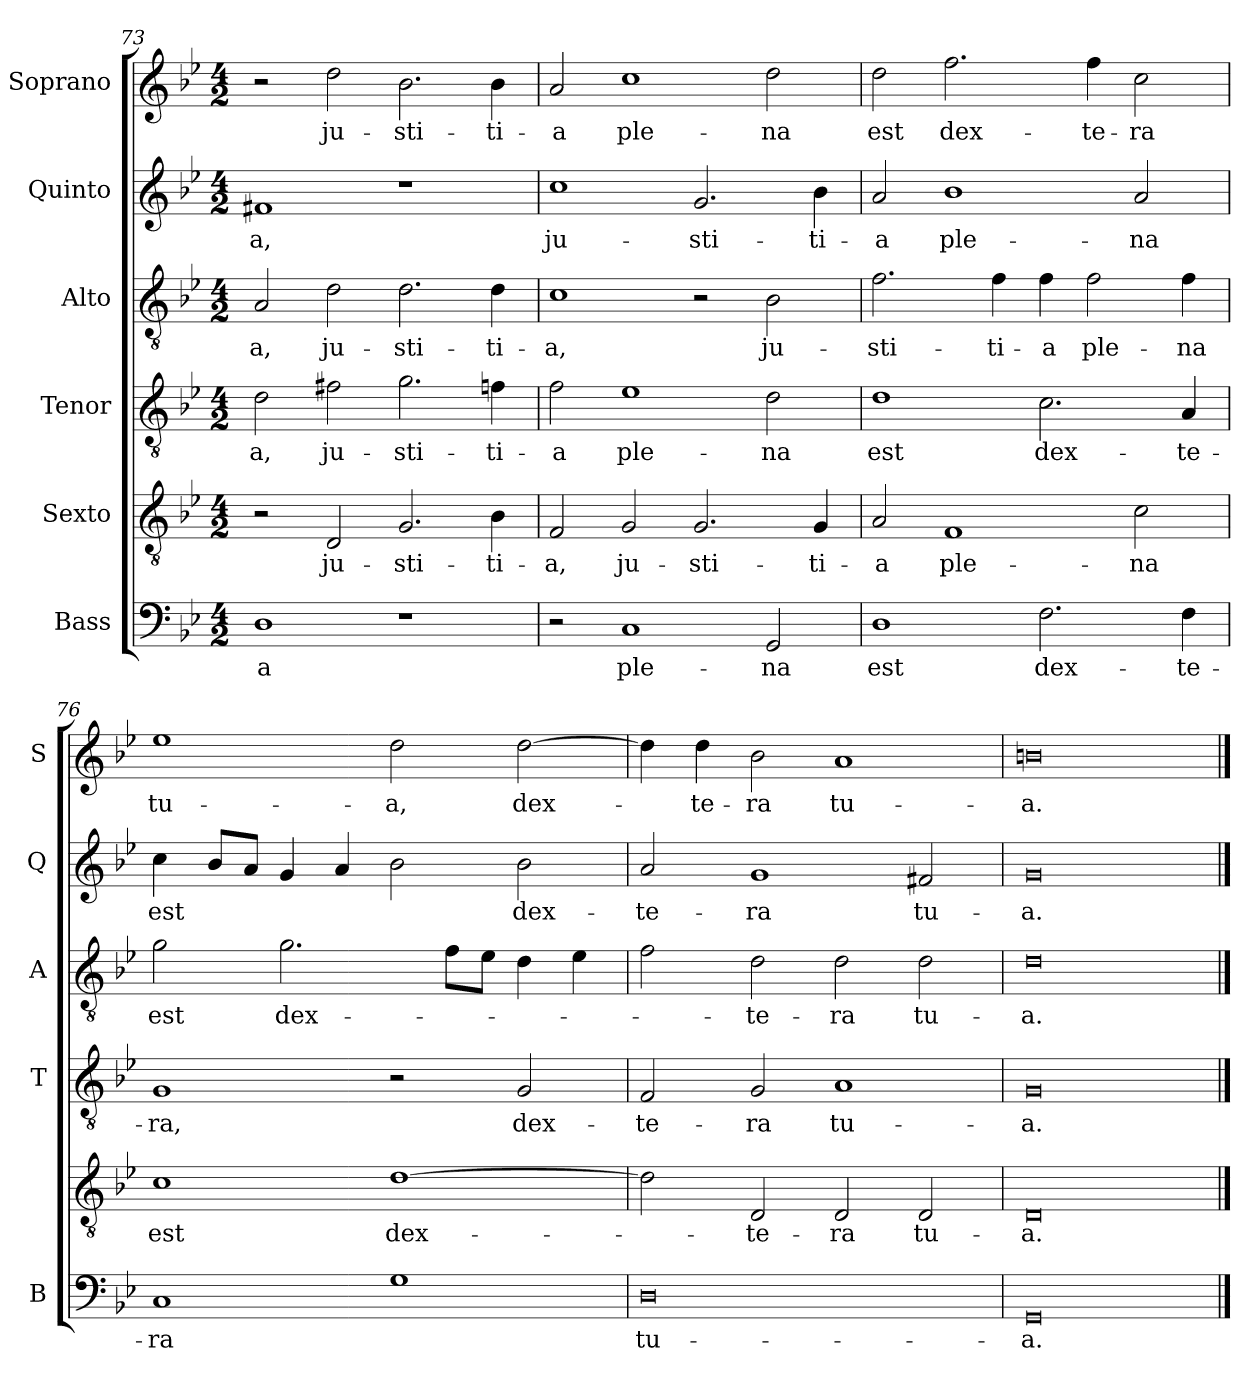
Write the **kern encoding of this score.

**kern	**text	**kern	**text	**kern	**text	**kern	**text	**kern	**text	**kern	**text
*part6	*part6	*part5	*part5	*part4	*part4	*part3	*part3	*part2	*part2	*part1	*part1
*staff6	*staff6	*staff5	*staff5	*staff4	*staff4	*staff3	*staff3	*staff2	*staff2	*staff1	*staff1
*I"Bass	*	*I"Sexto	*	*I"Tenor	*	*I"Alto	*	*I"Quinto	*	*I"Soprano	*
*I'B	*	*	*	*I'T	*	*I'A	*	*I'Q	*	*I'S	*
!!LO:PB:g=z
*clefF4	*	*clefGv2	*	*clefGv2	*	*clefGv2	*	*clefG2	*	*clefG2	*
*k[b-e-]	*	*k[b-e-]	*	*k[b-e-]	*	*k[b-e-]	*	*k[b-e-]	*	*k[b-e-]	*
*B-:	*	*B-:	*	*B-:	*	*B-:	*	*B-:	*	*B-:	*
*M4/2	*	*M4/2	*	*M4/2	*	*M4/2	*	*M4/2	*	*M4/2	*
=73	=73	=73	=73	=73	=73	=73	=73	=73	=73	=73	=73
!	!LO:LY:b	!	!	!	!LO:LY:b	!	!LO:LY:b	!	!LO:LY:b	!	!
1D	-a	2r	.	2d\	-a,	2A/	-a,	1f#X	-a,	2r	.
!	!	!	!LO:LY:b	!	!LO:LY:b	!	!LO:LY:b	!	!	!	!LO:LY:b
.	.	2D/	ju-	2f#X\	ju-	2d\	ju-	.	.	2dd\	ju-
!	!	!	!LO:LY:b	!	!LO:LY:b	!	!LO:LY:b	!	!	!	!LO:LY:b
1r	.	2.G/	-sti-	2.g\	-sti-	2.d\	-sti-	1r	.	2.b-\	-sti-
!	!	!	!LO:LY:b	!	!LO:LY:b	!	!LO:LY:b	!	!	!	!LO:LY:b
.	.	4B-\	-ti-	4fn\	-ti-	4d\	-ti-	.	.	4b-\	-ti-
=74	=74	=74	=74	=74	=74	=74	=74	=74	=74	=74	=74
!	!	!	!LO:LY:b	!	!LO:LY:b	!	!LO:LY:b	!	!LO:LY:b	!	!LO:LY:b
2r	.	2F/	-a,	2f\	-a	1c	-a,	1cc	ju-	2a/	-a
!	!LO:LY:b	!	!LO:LY:b	!	!LO:LY:b	!	!	!	!	!	!LO:LY:b
1C	ple-	2G/	ju-	1e-	ple-	.	.	.	.	1cc	ple-
!	!	!	!LO:LY:b	!	!	!	!	!	!LO:LY:b	!	!
.	.	2.G/	-sti-	.	.	2r	.	2.g/	-sti-	.	.
!	!LO:LY:b	!	!	!	!LO:LY:b	!	!LO:LY:b	!	!	!	!LO:LY:b
2GG/	-na	.	.	2d\	-na	2B-\	ju-	.	.	2dd\	-na
!	!	!	!LO:LY:b	!	!	!	!	!	!LO:LY:b	!	!
.	.	4G/	-ti-	.	.	.	.	4b-\	-ti-	.	.
=75	=75	=75	=75	=75	=75	=75	=75	=75	=75	=75	=75
!	!LO:LY:b	!	!LO:LY:b	!	!LO:LY:b	!	!LO:LY:b	!	!LO:LY:b	!	!LO:LY:b
1D	est	2A/	-a	1d	est	2.f\	-sti-	2a/	-a	2dd\	est
!	!	!	!LO:LY:b	!	!	!	!	!	!LO:LY:b	!	!LO:LY:b
.	.	1F	ple-	.	.	.	.	1b-	ple-	2.ff\	dex-
!	!	!	!	!	!	!	!LO:LY:b	!	!	!	!
.	.	.	.	.	.	4f\	-ti-	.	.	.	.
!	!LO:LY:b	!	!	!	!LO:LY:b	!	!LO:LY:b	!	!	!	!
2.F\	dex-	.	.	2.c\	dex-	4f\	-a	.	.	.	.
!	!	!	!	!	!	!	!LO:LY:b	!	!	!	!LO:LY:b
.	.	.	.	.	.	2f\	ple-	.	.	4ff\	-te-
!	!	!	!LO:LY:b	!	!	!	!	!	!LO:LY:b	!	!LO:LY:b
.	.	2c\	-na	.	.	.	.	2a/	-na	2cc\	-ra
!	!LO:LY:b	!	!	!	!LO:LY:b	!	!LO:LY:b	!	!	!	!
4F\	-te-	.	.	4A/	-te-	4f\	-na	.	.	.	.
=76	=76	=76	=76	=76	=76	=76	=76	=76	=76	=76	=76
!	!LO:LY:b	!	!LO:LY:b	!	!LO:LY:b	!	!LO:LY:b	!	!LO:LY:b	!	!LO:LY:b
1C	-ra	1c	est	1G	-ra,	2g\	est	4cc\	est	1ee-	tu-
.	.	.	.	.	.	.	.	8b-/L	.	.	.
.	.	.	.	.	.	.	.	8a/J	.	.	.
!	!	!	!	!	!	!	!LO:LY:b	!	!	!	!
.	.	.	.	.	.	2.g\	dex-	4g/	.	.	.
.	.	.	.	.	.	.	.	4a/	.	.	.
!	!	!	!LO:LY:b	!	!	!	!	!	!	!	!LO:LY:b
1G	.	[1d	dex-	2r	.	.	.	2b-\	.	2dd\	-a,
.	.	.	.	.	.	8f\L	.	.	.	.	.
.	.	.	.	.	.	8e-\J	.	.	.	.	.
!	!	!	!	!	!LO:LY:b	!	!	!	!LO:LY:b	!	!LO:LY:b
.	.	.	.	2G/	dex-	4d\	.	2b-\	dex-	[2dd\	dex-
.	.	.	.	.	.	4e-\	.	.	.	.	.
!!LO:LB:g=z
=77	=77	=77	=77	=77	=77	=77	=77	=77	=77	=77	=77
!	!LO:LY:b	!	!	!	!LO:LY:b	!	!	!	!LO:LY:b	!	!
0D	tu-	2d\]	.	2F/	-te-	2f\	.	2a/	-te-	4dd\]	.
!	!	!	!	!	!	!	!	!	!	!	!LO:LY:b
.	.	.	.	.	.	.	.	.	.	4dd\	-te-
!	!	!	!LO:LY:b	!	!LO:LY:b	!	!LO:LY:b	!	!LO:LY:b	!	!LO:LY:b
.	.	2D/	-te-	2G/	-ra	2d\	-te-	1g	-ra	2b-\	-ra
!	!	!	!LO:LY:b	!	!LO:LY:b	!	!LO:LY:b	!	!	!	!LO:LY:b
.	.	2D/	-ra	1A	tu-	2d\	-ra	.	.	1a	tu-
!	!	!	!LO:LY:b	!	!	!	!LO:LY:b	!	!LO:LY:b	!	!
.	.	2D/	tu-	.	.	2d\	tu-	2f#X/	tu-	.	.
=78	=78	=78	=78	=78	=78	=78	=78	=78	=78	=78	=78
!	!LO:LY:b	!	!LO:LY:b	!	!LO:LY:b	!	!LO:LY:b	!	!LO:LY:b	!	!LO:LY:b
0GG	-a.	0D	-a.	0G	-a.	0d	-a.	0g	-a.	0bn	-a.
==	==	==	==	==	==	==	==	==	==	==	==
*-	*-	*-	*-	*-	*-	*-	*-	*-	*-	*-	*-
